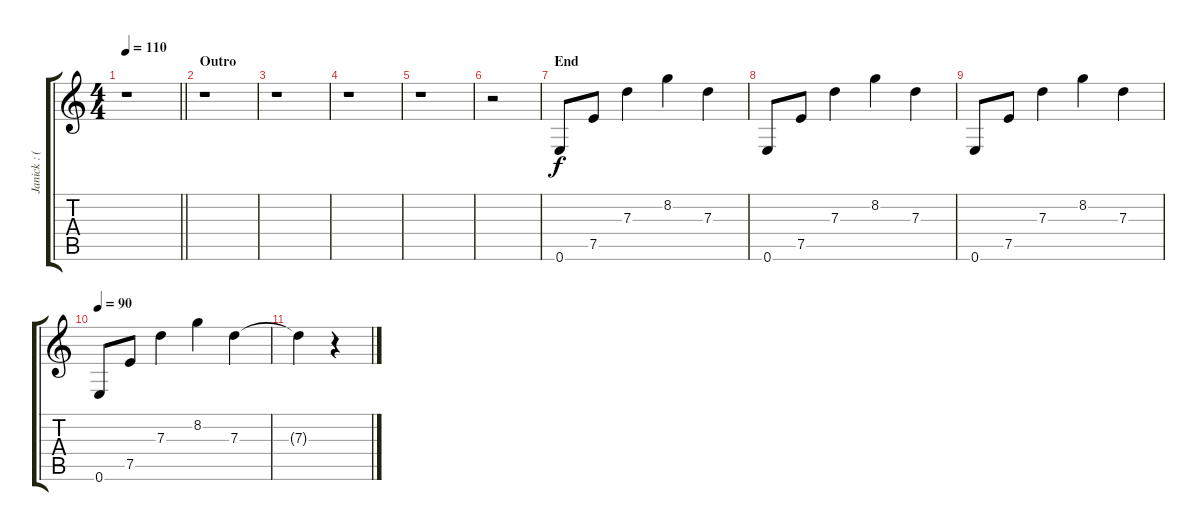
\track ("Janick : (Clean Guitar)" "Janick : (") {instrument acousticguitarsteel}
\staff {score tabs}
\tuning (E4 B3 G3 D3 A2 E2) {hide}
\ts (4 4)
\tempo 110
\clef g2
\barLineRight lightlight
\ks c
r.1{dy f} |
\section ("" "Outro")
r.1 |
r.1 |
r.1 |
r.1 |
r.2 |
\section ("" "End")
0.6.8{instrument acousticguitarsteel} 7.5.8 7.3.4 8.2.4 7.3.4 |
0.6.8 7.5.8 7.3.4 8.2.4 7.3.4 |
0.6.8 7.5.8 7.3.4 8.2.4 7.3.4 |
\tempo 90
0.6.8 7.5.8 7.3.4 8.2.4 7.3.4 |
7.3{t}.4 r.4
